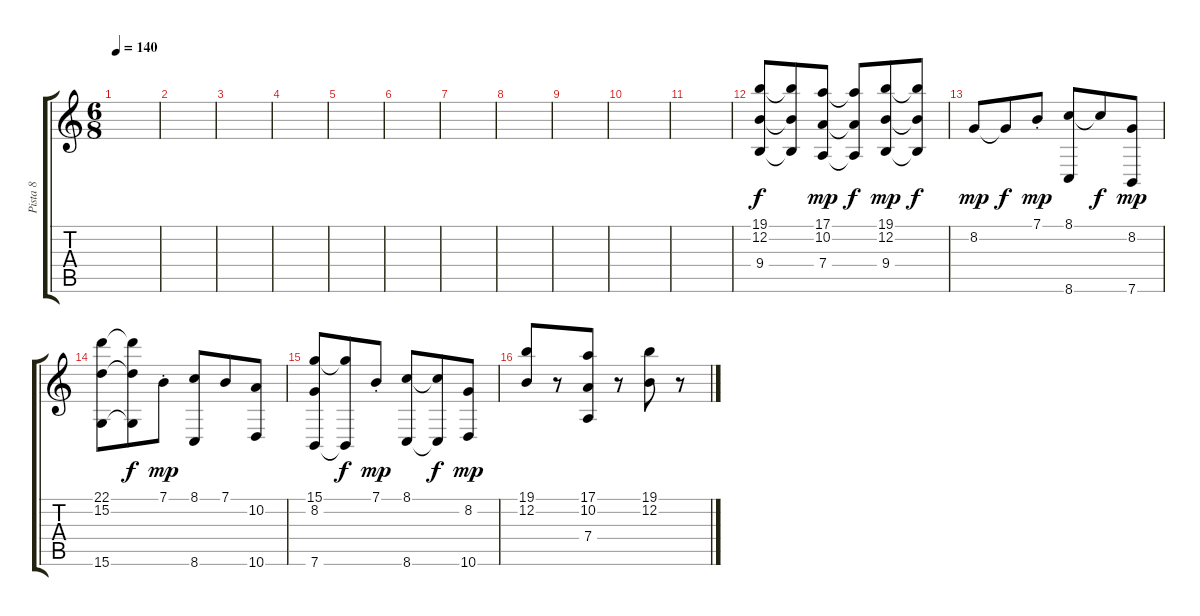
\track ("Pista 8" "Pista 8") {instrument tremolostrings}
\staff {score tabs}
\tuning (E4 B3 G3 D3 A2 E2) {hide}
\ts (6 8)
\tempo 140
\clef g2
\ks c
|
|
|
|
|
|
|
|
|
|
|
(19.1 12.2 9.4).8 (19.1{t} 12.2{t} 9.4{t}).8{dy f} (17.1 10.2 7.4).8{dy mp} (17.1{t} 10.2{t} 7.4{t}).8{dy f} (19.1 12.2 9.4).8{dy mp} (19.1{t} 12.2{t} 9.4{t}).8{dy f} |
8.2.8{dy mp volume 16} 8.2{t}.8{dy f} 7.1{st}.8{dy mp} (8.1 8.6).8 8.1{t}.8{dy f} (8.2 7.6).8{dy mp} |
(22.1 15.2 15.6).8 (22.1{t} 15.2{t} 15.6{t}).8{dy f} 7.1{st}.8{dy mp} (8.1 8.6).8 7.1.8 (10.2 10.6).8 |
(15.1 8.2 7.6).8 (15.1{t} 7.6{t}).8{dy f} 7.1{st}.8{dy mp} (8.1 8.6).8 (8.1{t} 8.6{t}).8{dy f} (8.2 10.6).8{dy mp} |
(19.1 12.2).8 r.8 (17.1 10.2 7.4).8 r.8 (19.1 12.2).8 r.8
